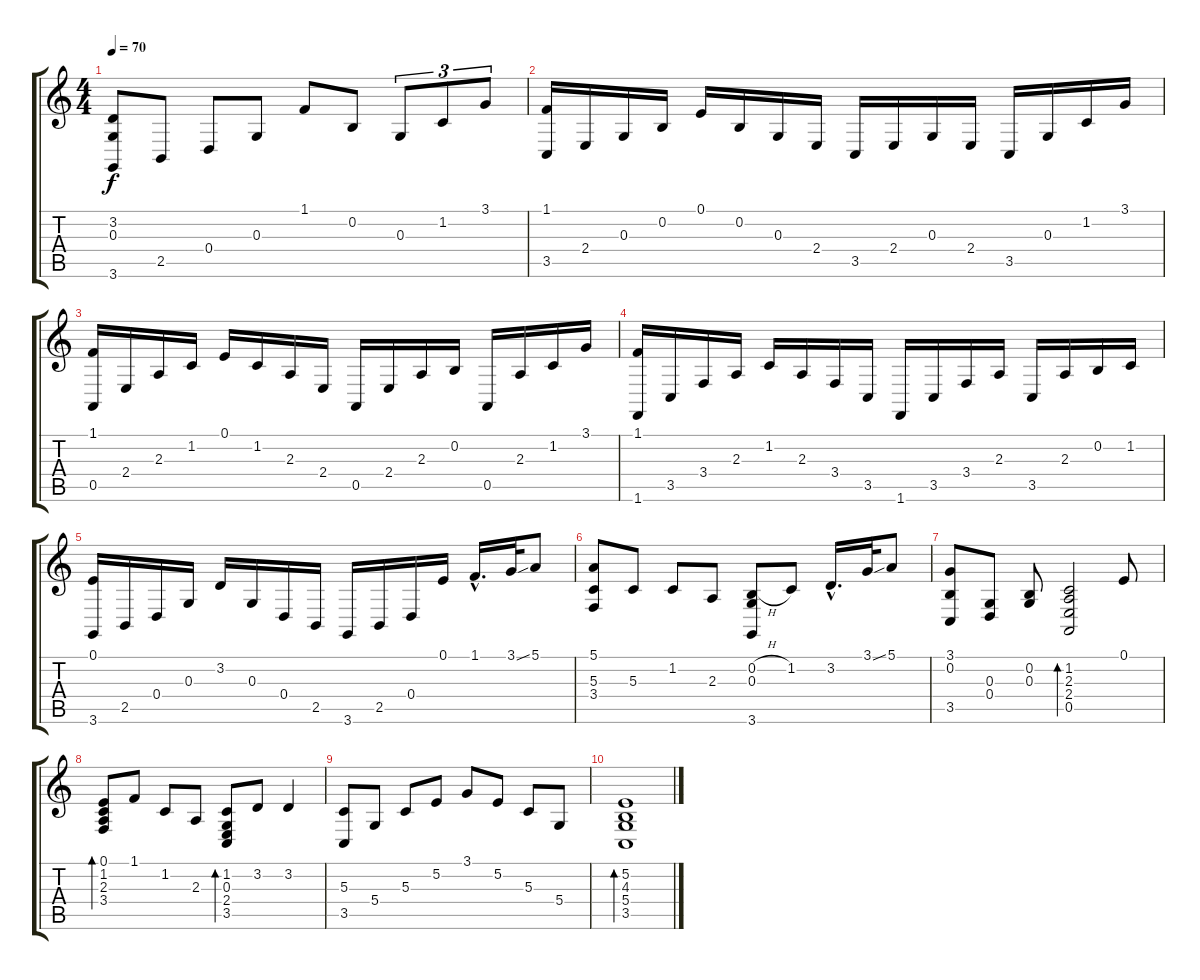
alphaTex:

\track "" {instrument brightacousticpiano}
\staff {score tabs}
\tuning (E4 B3 G3 D3 A2 E2) {hide}
\ts (4 4)
\tempo 70
\clef g2
\ks c
(3.2 0.3 3.6).8{dy f} 2.5.8 0.4.8 0.3.8 1.1.8 0.2.8 0.3.8{tu (3 2)} 1.2.8{tu (3 2)} 3.1.8{tu (3 2)} |
(1.1 3.5).16 2.4.16 0.3.16 0.2.16 0.1.16 0.2.16 0.3.16 2.4.16 3.5.16 2.4.16 0.3.16 2.4.16 3.5.16 0.3.16 1.2.16 3.1.16 |
(1.1 0.5).16 2.4.16 2.3.16 1.2.16 0.1.16 1.2.16 2.3.16 2.4.16 0.5.16 2.4.16 2.3.16 0.2.16 0.5.16 2.3.16 1.2.16 3.1.16 |
(1.1 1.6).16 3.5.16 3.4.16 2.3.16 1.2.16 2.3.16 3.4.16 3.5.16 1.6.16 3.5.16 3.4.16 2.3.16 3.5.16 2.3.16 0.2.16 1.2.16 |
(0.1 3.6).16 2.5.16 0.4.16 0.3.16 3.2.16 0.3.16 0.4.16 2.5.16 3.6.16 2.5.16 0.4.16 0.1.16 1.1{hac}.16{d} 3.1{ss}.32 5.1.8 |
(5.1 5.3 3.4).8 5.3.8 1.2.8 2.3.8 (0.2{h} 0.3 3.6).8 1.2.8 3.2{hac}.16{d} 3.1{ss}.32 5.1.8 |
(3.1 0.2 3.5).8 (0.3 0.4).8 (0.2 0.3).8 (1.2 2.3 2.4 0.5).2{bd 480} 0.1.8 |
(0.1 1.2 2.3 3.4).8{bd 480} 1.1.8 1.2.8 2.3.8 (1.2 0.3 2.4 3.5).8{bd 480} 3.2.8 3.2.4 |
(5.3 3.5).8 5.4.8 5.3.8 5.2.8 3.1.8 5.2.8 5.3.8 5.4.8 |
(5.2 4.3 5.4 3.5).1{bd 480}
